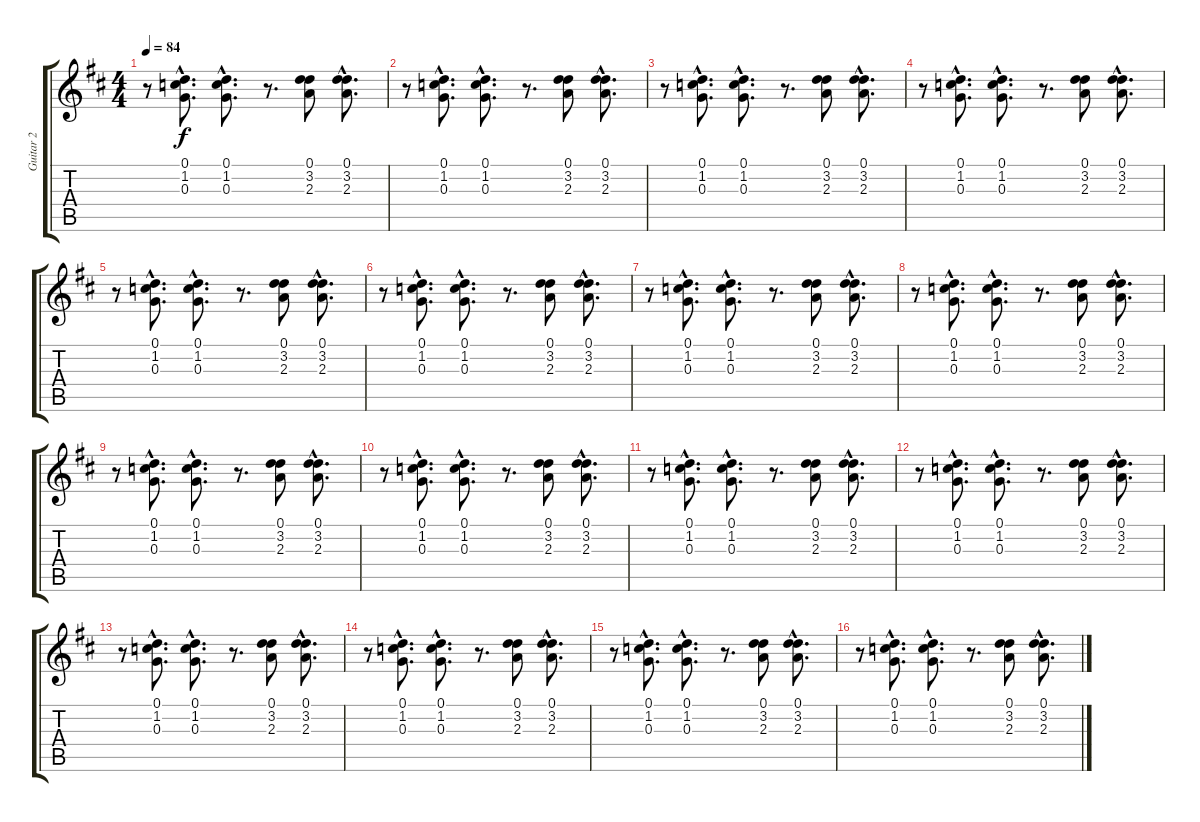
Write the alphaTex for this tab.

\track ("Guitar 2" "Guitar 2") {instrument acousticguitarsteel}
\staff {score tabs}
\tuning (D4 B3 G3 D3 A2 D2) {hide}
\ts (4 4)
\tempo 84
\clef g2
\ks d
r.8{dy f} (0.1{hac} 1.2{hac} 0.3{hac}).8{d} (0.1{hac} 1.2{hac} 0.3{hac}).8{d} r.8{d} (0.1 3.2 2.3).8 (0.1{hac} 3.2{hac} 2.3{hac}).8{d} |
r.8 (0.1{hac} 1.2{hac} 0.3{hac}).8{d} (0.1{hac} 1.2{hac} 0.3{hac}).8{d} r.8{d} (0.1 3.2 2.3).8 (0.1{hac} 3.2{hac} 2.3{hac}).8{d} |
r.8 (0.1{hac} 1.2{hac} 0.3{hac}).8{d} (0.1{hac} 1.2{hac} 0.3{hac}).8{d} r.8{d} (0.1 3.2 2.3).8 (0.1{hac} 3.2{hac} 2.3{hac}).8{d} |
r.8 (0.1{hac} 1.2{hac} 0.3{hac}).8{d} (0.1{hac} 1.2{hac} 0.3{hac}).8{d} r.8{d} (0.1 3.2 2.3).8 (0.1{hac} 3.2{hac} 2.3{hac}).8{d} |
r.8 (0.1{hac} 1.2{hac} 0.3{hac}).8{d} (0.1{hac} 1.2{hac} 0.3{hac}).8{d} r.8{d} (0.1 3.2 2.3).8 (0.1{hac} 3.2{hac} 2.3{hac}).8{d} |
r.8 (0.1{hac} 1.2{hac} 0.3{hac}).8{d} (0.1{hac} 1.2{hac} 0.3{hac}).8{d} r.8{d} (0.1 3.2 2.3).8 (0.1{hac} 3.2{hac} 2.3{hac}).8{d} |
r.8 (0.1{hac} 1.2{hac} 0.3{hac}).8{d} (0.1{hac} 1.2{hac} 0.3{hac}).8{d} r.8{d} (0.1 3.2 2.3).8 (0.1{hac} 3.2{hac} 2.3{hac}).8{d} |
r.8 (0.1{hac} 1.2{hac} 0.3{hac}).8{d} (0.1{hac} 1.2{hac} 0.3{hac}).8{d} r.8{d} (0.1 3.2 2.3).8 (0.1{hac} 3.2{hac} 2.3{hac}).8{d} |
r.8 (0.1{hac} 1.2{hac} 0.3{hac}).8{d} (0.1{hac} 1.2{hac} 0.3{hac}).8{d} r.8{d} (0.1 3.2 2.3).8 (0.1{hac} 3.2{hac} 2.3{hac}).8{d} |
r.8{volume 10} (0.1{hac} 1.2{hac} 0.3{hac}).8{d} (0.1{hac} 1.2{hac} 0.3{hac}).8{d} r.8{d} (0.1 3.2 2.3).8 (0.1{hac} 3.2{hac} 2.3{hac}).8{d} |
r.8 (0.1{hac} 1.2{hac} 0.3{hac}).8{d} (0.1{hac} 1.2{hac} 0.3{hac}).8{d} r.8{d} (0.1 3.2 2.3).8 (0.1{hac} 3.2{hac} 2.3{hac}).8{d} |
r.8 (0.1{hac} 1.2{hac} 0.3{hac}).8{d} (0.1{hac} 1.2{hac} 0.3{hac}).8{d} r.8{d} (0.1 3.2 2.3).8 (0.1{hac} 3.2{hac} 2.3{hac}).8{d} |
r.8 (0.1{hac} 1.2{hac} 0.3{hac}).8{d} (0.1{hac} 1.2{hac} 0.3{hac}).8{d} r.8{d} (0.1 3.2 2.3).8 (0.1{hac} 3.2{hac} 2.3{hac}).8{d} |
r.8 (0.1{hac} 1.2{hac} 0.3{hac}).8{d} (0.1{hac} 1.2{hac} 0.3{hac}).8{d} r.8{d} (0.1 3.2 2.3).8 (0.1{hac} 3.2{hac} 2.3{hac}).8{d} |
r.8 (0.1{hac} 1.2{hac} 0.3{hac}).8{d} (0.1{hac} 1.2{hac} 0.3{hac}).8{d} r.8{d} (0.1 3.2 2.3).8 (0.1{hac} 3.2{hac} 2.3{hac}).8{d} |
r.8 (0.1{hac} 1.2{hac} 0.3{hac}).8{d} (0.1{hac} 1.2{hac} 0.3{hac}).8{d} r.8{d} (0.1 3.2 2.3).8 (0.1{hac} 3.2{hac} 2.3{hac}).8{d}
